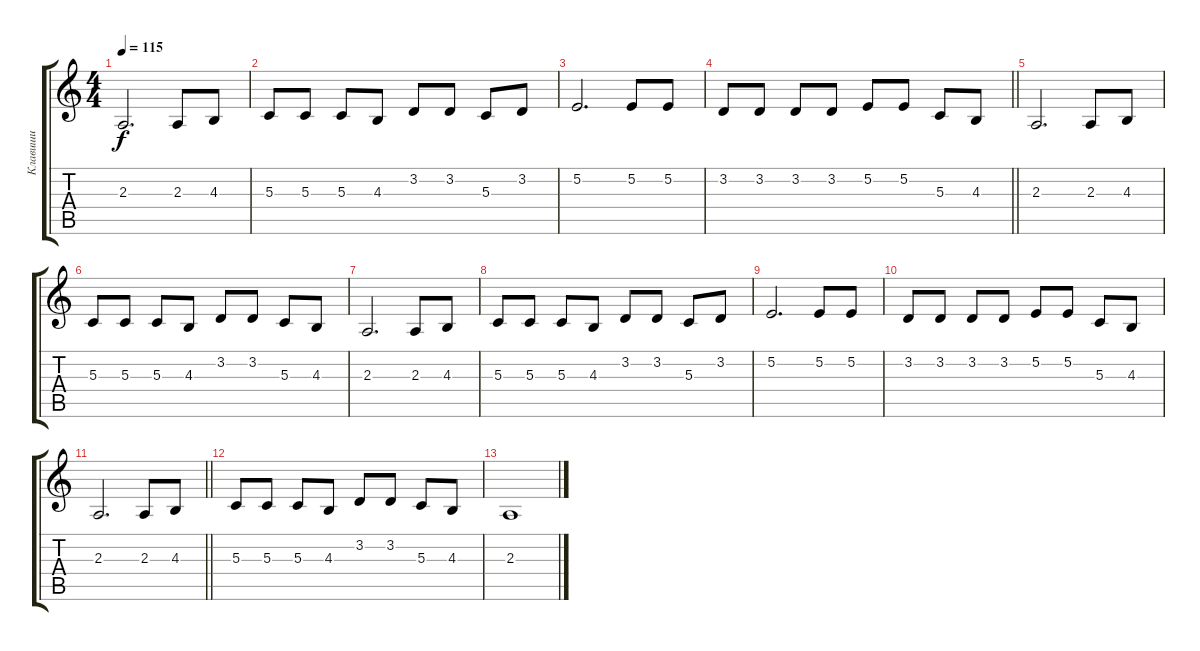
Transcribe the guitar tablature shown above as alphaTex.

\track ("Клавиши" "Клавиши") {instrument electricgrandpiano}
\staff {score tabs}
\tuning (E4 B3 G3 D3 A2 E2) {hide}
\ts (4 4)
\tempo 115
\clef g2
\ks c
2.3.2{d dy f} 2.3.8 4.3.8 |
5.3.8 5.3.8 5.3.8 4.3.8 3.2.8 3.2.8 5.3.8 3.2.8 |
5.2.2{d} 5.2.8 5.2.8 |
\barLineRight lightlight
3.2.8 3.2.8 3.2.8 3.2.8 5.2.8 5.2.8 5.3.8 4.3.8 |
2.3.2{d} 2.3.8 4.3.8 |
5.3.8 5.3.8 5.3.8 4.3.8 3.2.8 3.2.8 5.3.8 4.3.8 |
2.3.2{d} 2.3.8 4.3.8 |
5.3.8 5.3.8 5.3.8 4.3.8 3.2.8 3.2.8 5.3.8 3.2.8 |
5.2.2{d} 5.2.8 5.2.8 |
3.2.8 3.2.8 3.2.8 3.2.8 5.2.8 5.2.8 5.3.8 4.3.8 |
\barLineRight lightlight
2.3.2{d} 2.3.8 4.3.8 |
5.3.8 5.3.8 5.3.8 4.3.8 3.2.8 3.2.8 5.3.8 4.3.8 |
2.3.1
